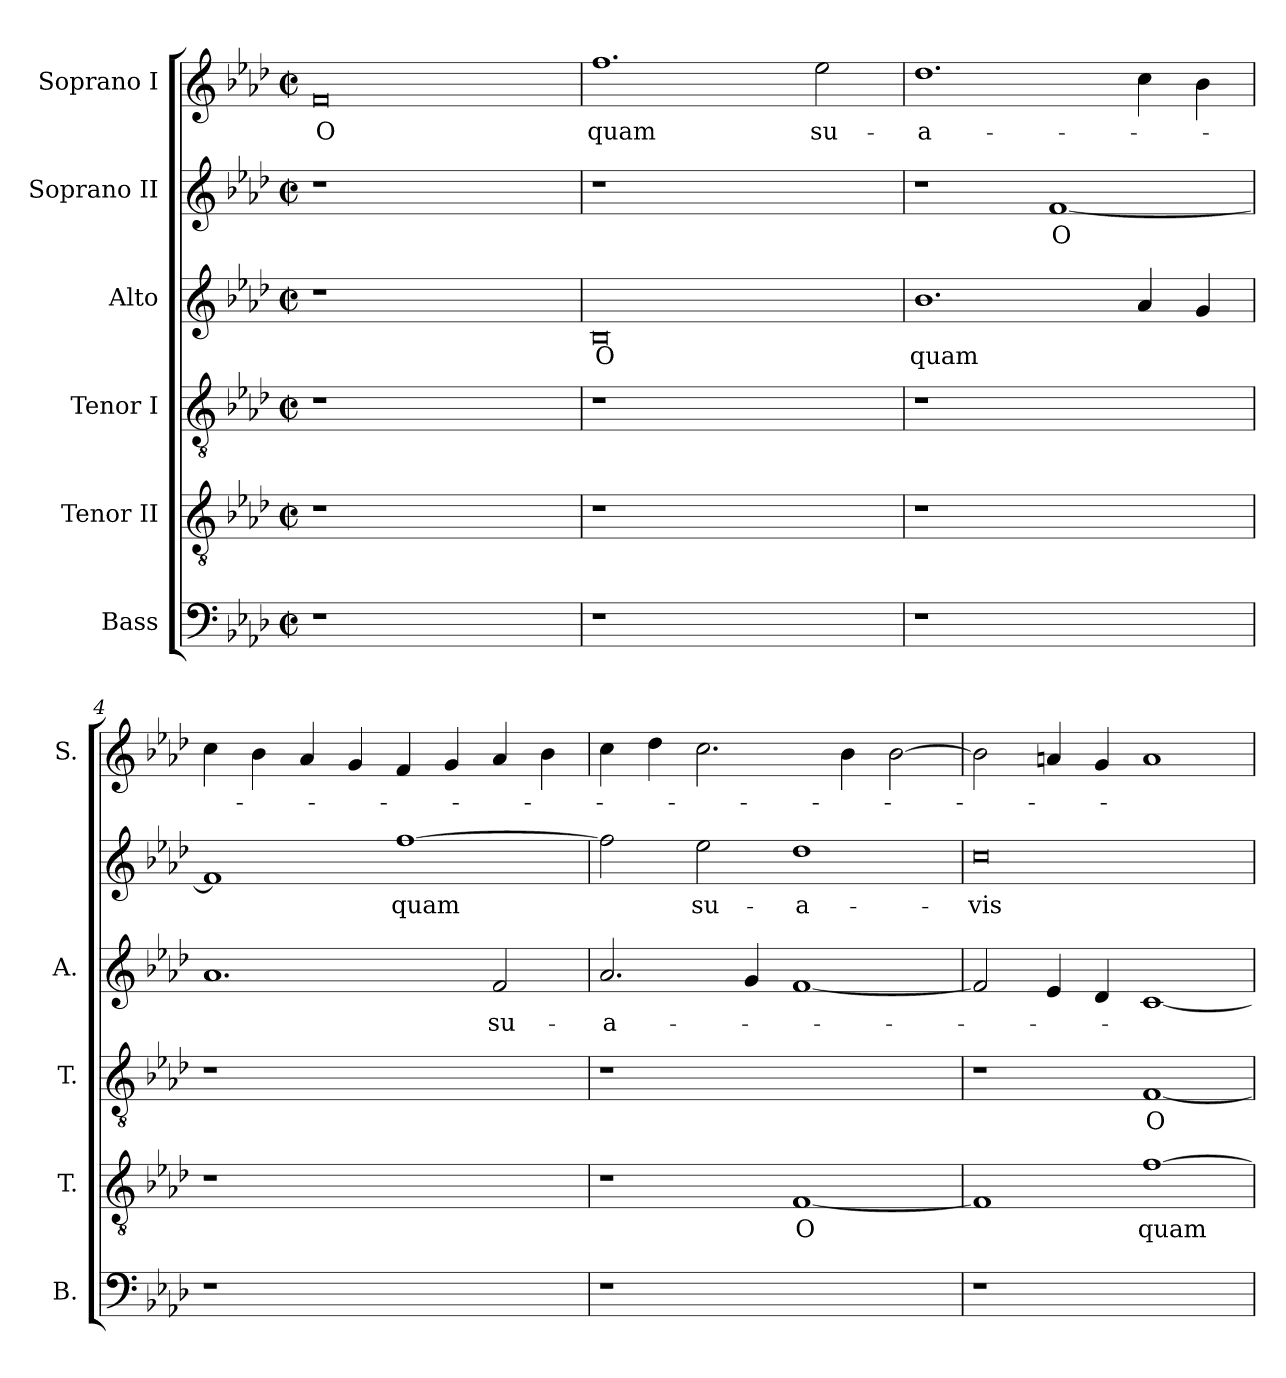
**kern	**kern	**text	**kern	**text	**kern	**text	**kern	**text	**kern	**text
*part6	*part5	*part5	*part4	*part4	*part3	*part3	*part2	*part2	*part1	*part1
*staff6	*staff5	*staff5	*staff4	*staff4	*staff3	*staff3	*staff2	*staff2	*staff1	*staff1
*I"Bass	*I"Tenor II	*	*I"Tenor I	*	*I"Alto	*	*I"Soprano II	*	*I"Soprano I	*
*I'B.	*I'T.	*	*I'T.	*	*I'A.	*	*	*	*I'S.	*
*clefF4	*clefGv2	*	*clefGv2	*	*clefG2	*	*clefG2	*	*clefG2	*
*	*ITrd7c12	*	*ITrd7c12	*	*	*	*	*	*	*
*k[b-e-a-d-]	*k[b-e-a-d-]	*	*k[b-e-a-d-]	*	*k[b-e-a-d-]	*	*k[b-e-a-d-]	*	*k[b-e-a-d-]	*
*A-:	*A-:	*	*A-:	*	*A-:	*	*A-:	*	*A-:	*
*M2/2	*M2/2	*	*M2/2	*	*M2/2	*	*M2/2	*	*M2/2	*
*met(c|)	*met(c|)	*	*met(c|)	*	*met(c|)	*	*met(c|)	*	*met(c|)	*
=1	=1	=1	=1	=1	=1	=1	=1	=1	=1	=1
!LO:N:vis=1	!LO:N:vis=1	!	!LO:N:vis=1	!	!LO:N:vis=1	!	!LO:N:vis=1	!	!	!LO:LY:b
1r	1r	.	1r	.	1r	.	1r	.	0f	O
1ryy	1ryy	.	1ryy	.	1ryy	.	1ryy	.	.	.
=2	=2	=2	=2	=2	=2	=2	=2	=2	=2	=2
!LO:N:vis=1	!LO:N:vis=1	!	!LO:N:vis=1	!	!	!LO:LY:b	!LO:N:vis=1	!	!	!LO:LY:b
1r	1r	.	1r	.	0B-	O	1r	.	1.ff	quam
1ryy	1ryy	.	1ryy	.	.	.	1ryy	.	.	.
!	!	!	!	!	!	!	!	!	!	!LO:LY:b
.	.	.	.	.	.	.	.	.	2ee-\	su-
=3	=3	=3	=3	=3	=3	=3	=3	=3	=3	=3
!LO:N:vis=1	!LO:N:vis=1	!	!LO:N:vis=1	!	!	!LO:LY:b	!	!	!	!LO:LY:b
1r	1r	.	1r	.	1.b-	quam	1r	.	1.dd-	-a-
!	!	!	!	!	!	!	!	!LO:LY:b	!	!
1ryy	1ryy	.	1ryy	.	.	.	[<1f	O	.	.
.	.	.	.	.	4a-/	.	.	.	4cc\	.
.	.	.	.	.	4g/	.	.	.	4b-\	.
=4	=4	=4	=4	=4	=4	=4	=4	=4	=4	=4
!LO:N:vis=1	!LO:N:vis=1	!	!LO:N:vis=1	!	!	!	!	!	!	!
1r	1r	.	1r	.	1.a-	.	1f]	.	4cc\	.
.	.	.	.	.	.	.	.	.	4b-\	.
.	.	.	.	.	.	.	.	.	4a-/	.
.	.	.	.	.	.	.	.	.	4g/	.
!	!	!	!	!	!	!	!	!LO:LY:b	!	!
1ryy	1ryy	.	1ryy	.	.	.	[>1ff	quam	4f/	.
.	.	.	.	.	.	.	.	.	4g/	.
!	!	!	!	!	!	!LO:LY:b	!	!	!	!
.	.	.	.	.	2f/	su-	.	.	4a-/	.
.	.	.	.	.	.	.	.	.	4b-\	.
=5	=5	=5	=5	=5	=5	=5	=5	=5	=5	=5
!LO:N:vis=1	!	!	!LO:N:vis=1	!	!	!LO:LY:b	!	!	!	!
1r	1r	.	1r	.	2.a-/	-a-	2ff\]	.	4cc\	.
.	.	.	.	.	.	.	.	.	4dd-\	.
!	!	!	!	!	!	!	!	!LO:LY:b	!	!
.	.	.	.	.	.	.	2ee-\	su-	2.cc\	.
.	.	.	.	.	4g/	.	.	.	.	.
!	!	!LO:LY:b	!	!	!	!	!	!LO:LY:b	!	!
1ryy	[<1FF	O	1ryy	.	[<1f	.	1dd-	-a-	.	.
.	.	.	.	.	.	.	.	.	4b-\	.
.	.	.	.	.	.	.	.	.	[>2b-\	.
!!LO:LB:g=z
=6	=6	=6	=6	=6	=6	=6	=6	=6	=6	=6
!LO:N:vis=1	!	!	!	!	!	!	!	!LO:LY:b	!	!
1r	1FF]	.	1r	.	2f/]	.	0cc	-vis	2b-\]	.
.	.	.	.	.	4e-/	.	.	.	4an/	.
.	.	.	.	.	4d-/	.	.	.	4g/	.
!	!	!LO:LY:b	!	!LO:LY:b	!	!	!	!	!	!
1ryy	[>1F	quam	[<1FF	O	[<1c	.	.	.	1a	.
=	=	=	=	=	=	=	=	=	=	=
*-	*-	*-	*-	*-	*-	*-	*-	*-	*-	*-
